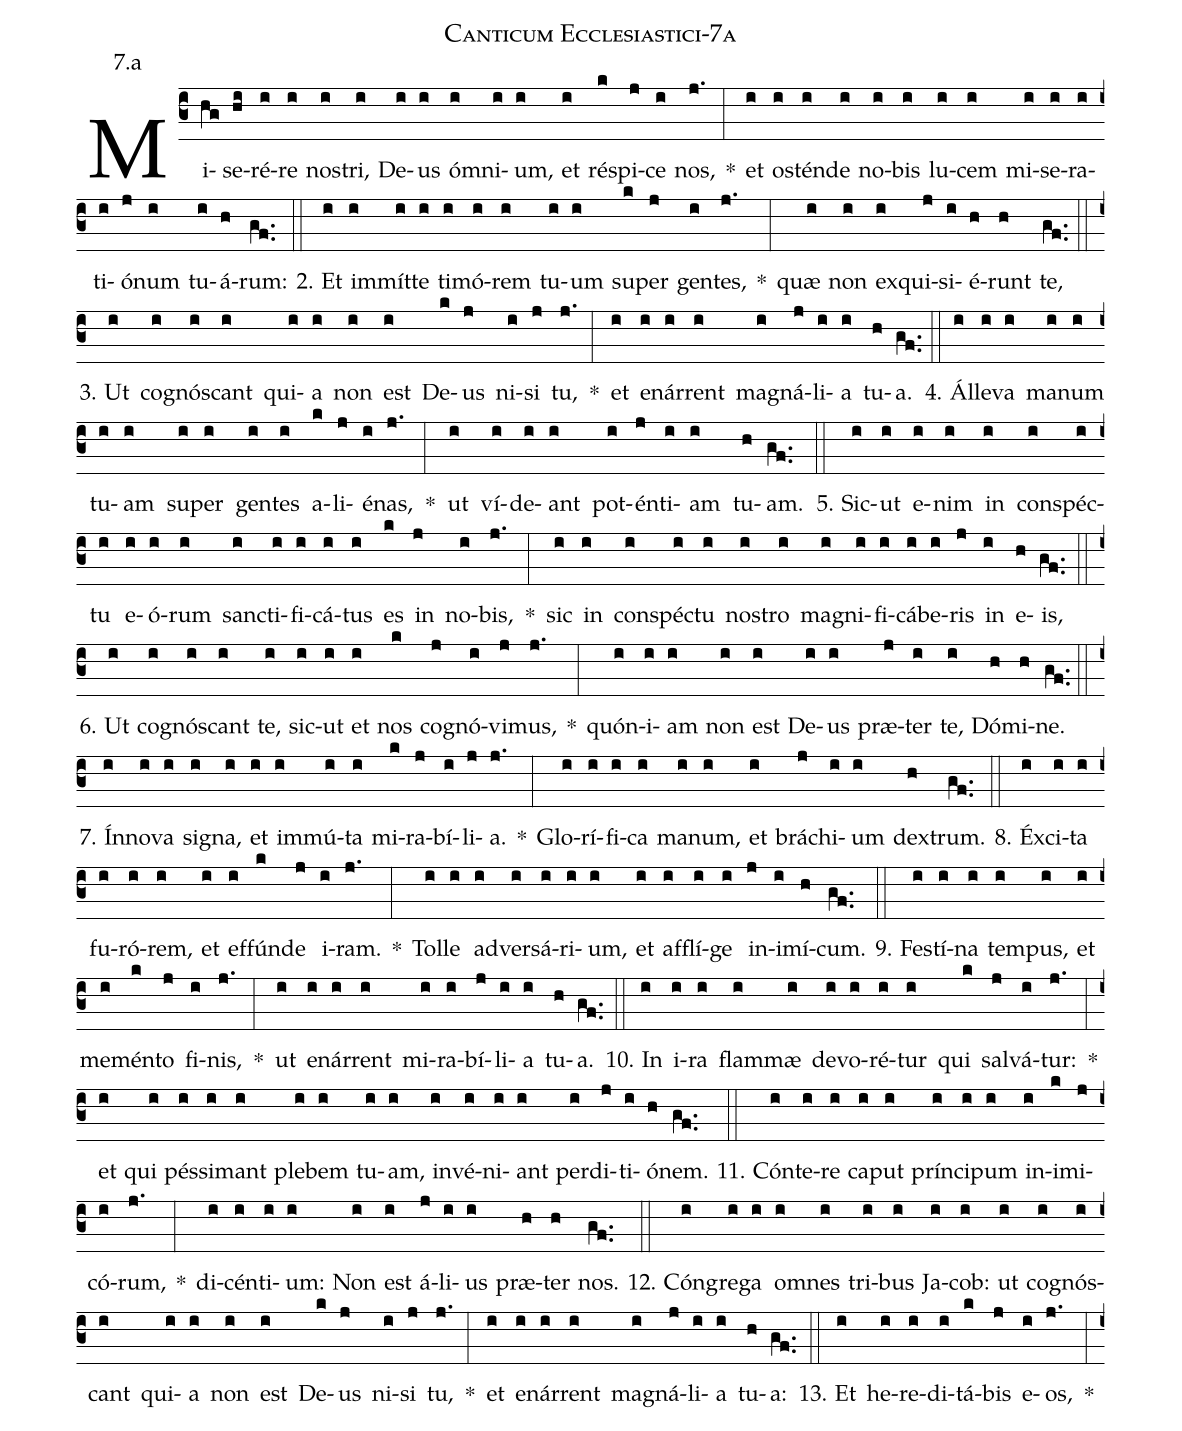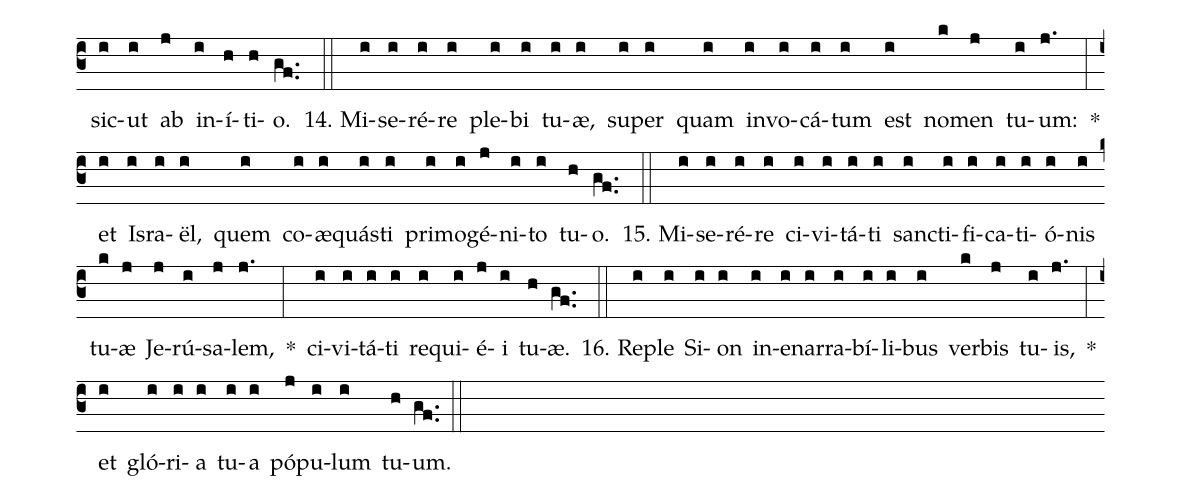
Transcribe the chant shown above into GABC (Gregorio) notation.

name: Canticum Ecclesiastici-7a;
annotation: 7.a;
%%
(c3)Mi(hg)se(hi)ré(i)re(i) nos(i)tri,(i) De(i)us(i) óm(i)ni(i)um,(i) et(i) ré(k)spi(j)ce(i) nos,(j.) *(:) et(i) os(i)tén(i)de(i) no(i)bis(i) lu(i)cem(i) mi(i)se(i)ra(i)ti(i)ó(j)num(i) tu(i)á(h)rum:(gf..) (::)
2. Et(i) im(i)mít(i)te(i) ti(i)mó(i)rem(i) tu(i)um(i) su(k)per(j) gen(i)tes,(j.) *(:) quæ(i) non(i) ex(i)qui(j)si(i)é(h)runt(h) te,(gf..) (::)
3. Ut(i) co(i)gnós(i)cant(i) qui(i)a(i) non(i) est(i) De(k)us(j) ni(i)si(j) tu,(j.) *(:) et(i) e(i)nár(i)rent(i) ma(i)gná(j)li(i)a(i) tu(h)a.(gf..) (::)
4. Ál(i)le(i)va(i) ma(i)num(i) tu(i)am(i) su(i)per(i) gen(i)tes(i) a(k)li(j)é(i)nas,(j.) *(:) ut(i) ví(i)de(i)ant(i) pot(i)én(j)ti(i)am(i) tu(h)am.(gf..) (::)
5. Sic(i)ut(i) e(i)nim(i) in(i) con(i)spéc(i)tu(i) e(i)ó(i)rum(i) sanc(i)ti(i)fi(i)cá(i)tus(i) es(k) in(j) no(i)bis,(j.) *(:) sic(i) in(i) con(i)spéc(i)tu(i) nos(i)tro(i) ma(i)gni(i)fi(i)cá(i)be(i)ris(j) in(i) e(h)is,(gf..) (::)
6. Ut(i) co(i)gnós(i)cant(i) te,(i) sic(i)ut(i) et(i) nos(k) co(j)gnó(i)vi(j)mus,(j.) *(:) quón(i)i(i)am(i) non(i) est(i) De(i)us(i) præ(j)ter(i) te,(i) Dó(h)mi(h)ne.(gf..) (::)
7. Ín(i)no(i)va(i) si(i)gna,(i) et(i) im(i)mú(i)ta(i) mi(k)ra(j)bí(i)li(j)a.(j.) *(:) Glo(i)rí(i)fi(i)ca(i) ma(i)num,(i) et(i) brá(j)chi(i)um(i) dex(h)trum.(gf..) (::)
8. Éx(i)ci(i)ta(i) fu(i)ró(i)rem,(i) et(i) ef(i)fún(k)de(j) i(i)ram.(j.) *(:) Tol(i)le(i) ad(i)ver(i)sá(i)ri(i)um,(i) et(i) af(i)flí(i)ge(i) in(j)i(i)mí(h)cum.(gf..) (::)
9. Fes(i)tí(i)na(i) tem(i)pus,(i) et(i) me(i)mén(k)to(j) fi(i)nis,(j.) *(:) ut(i) e(i)nár(i)rent(i) mi(i)ra(i)bí(j)li(i)a(i) tu(h)a.(gf..) (::)
10. In(i) i(i)ra(i) flam(i)mæ(i) de(i)vo(i)ré(i)tur(i) qui(k) sal(j)vá(i)tur:(j.) *(:) et(i) qui(i) pés(i)si(i)mant(i) ple(i)bem(i) tu(i)am,(i) in(i)vé(i)ni(i)ant(i) per(i)di(j)ti(i)ó(h)nem.(gf..) (::)
11. Cón(i)te(i)re(i) ca(i)put(i) prín(i)ci(i)pum(i) in(i)i(k)mi(j)có(i)rum,(j.) *(:) di(i)cén(i)ti(i)um:(i) Non(i) est(i) á(j)li(i)us(i) præ(h)ter(h) nos.(gf..) (::)
12. Cón(i)gre(i)ga(i) om(i)nes(i) tri(i)bus(i) Ja(i)cob:(i) ut(i) co(i)gnós(i)cant(i) qui(i)a(i) non(i) est(i) De(k)us(j) ni(i)si(j) tu,(j.) *(:) et(i) e(i)nár(i)rent(i) ma(i)gná(j)li(i)a(i) tu(h)a:(gf..) (::)
13. Et(i) he(i)re(i)di(i)tá(k)bis(j) e(i)os,(j.) *(:) sic(i)ut(i) ab(j) in(i)í(h)ti(h)o.(gf..) (::)
14. Mi(i)se(i)ré(i)re(i) ple(i)bi(i) tu(i)æ,(i) su(i)per(i) quam(i) in(i)vo(i)cá(i)tum(i) est(i) no(k)men(j) tu(i)um:(j.) *(:) et(i) Is(i)ra(i)ël,(i) quem(i) co(i)æ(i)quás(i)ti(i) pri(i)mo(i)gé(j)ni(i)to(i) tu(h)o.(gf..) (::)
15. Mi(i)se(i)ré(i)re(i) ci(i)vi(i)tá(i)ti(i) sanc(i)ti(i)fi(i)ca(i)ti(i)ó(i)nis(i) tu(k)æ(j) Je(j)rú(i)sa(j)lem,(j.) *(:) ci(i)vi(i)tá(i)ti(i) re(i)qui(i)é(j)i(i) tu(h)æ.(gf..) (::)
16. Re(i)ple(i) Si(i)on(i) in(i)e(i)nar(i)ra(i)bí(i)li(i)bus(i) ver(k)bis(j) tu(i)is,(j.) *(:) et(i) gló(i)ri(i)a(i) tu(i)a(i) pó(j)pu(i)lum(i) tu(h)um.(gf..) (::)
